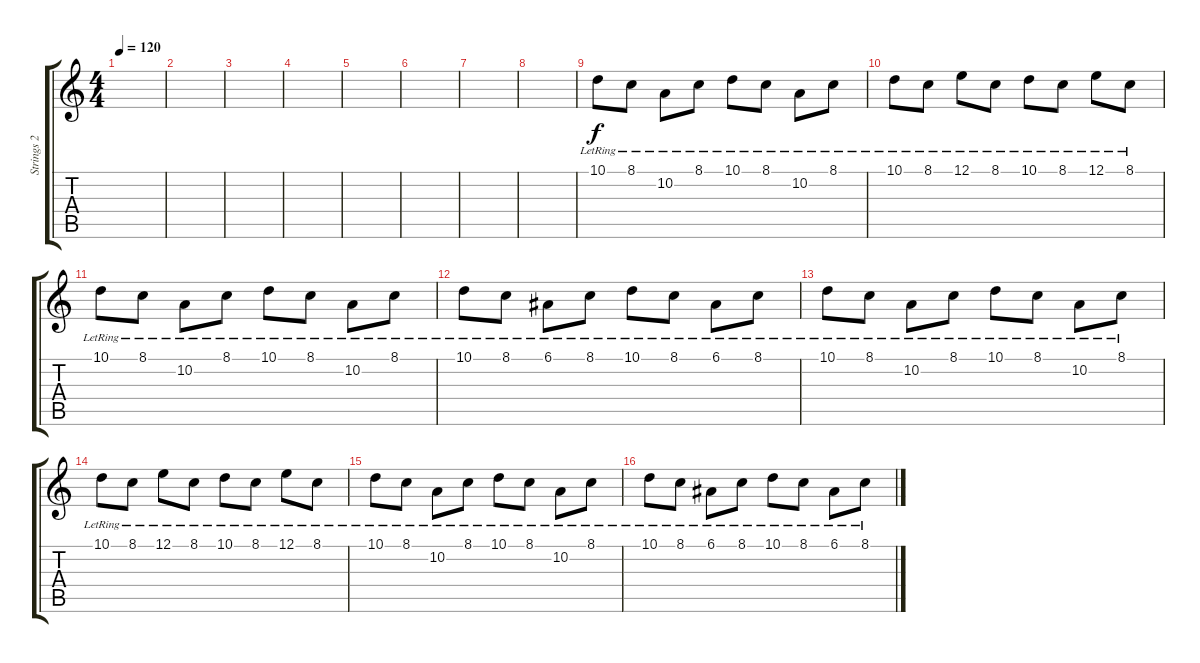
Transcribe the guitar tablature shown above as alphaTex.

\track ("Strings 2" "Strings 2") {instrument stringensemble1}
\staff {score tabs}
\tuning (E4 B3 G3 D3 A2 E2) {hide}
\ts (4 4)
\tempo 120
\clef g2
\ks c
|
|
|
|
|
|
|
|
10.1{lr}.8 8.1{lr}.8 10.2{lr}.8 8.1{lr}.8 10.1{lr}.8 8.1{lr}.8 10.2{lr}.8 8.1{lr}.8 |
10.1{lr}.8 8.1{lr}.8 12.1{lr}.8 8.1{lr}.8 10.1{lr}.8 8.1{lr}.8 12.1{lr}.8 8.1{lr}.8 |
10.1{lr}.8 8.1{lr}.8 10.2{lr}.8 8.1{lr}.8 10.1{lr}.8 8.1{lr}.8 10.2{lr}.8 8.1{lr}.8 |
10.1{lr}.8 8.1{lr}.8 6.1{lr}.8 8.1{lr}.8 10.1{lr}.8 8.1{lr}.8 6.1{lr}.8 8.1{lr}.8 |
10.1{lr}.8 8.1{lr}.8 10.2{lr}.8 8.1{lr}.8 10.1{lr}.8 8.1{lr}.8 10.2{lr}.8 8.1{lr}.8 |
10.1{lr}.8 8.1{lr}.8 12.1{lr}.8 8.1{lr}.8 10.1{lr}.8 8.1{lr}.8 12.1{lr}.8 8.1{lr}.8 |
10.1{lr}.8 8.1{lr}.8 10.2{lr}.8 8.1{lr}.8 10.1{lr}.8 8.1{lr}.8 10.2{lr}.8 8.1{lr}.8 |
10.1{lr}.8 8.1{lr}.8 6.1{lr}.8 8.1{lr}.8 10.1{lr}.8 8.1{lr}.8 6.1{lr}.8 8.1{lr}.8
